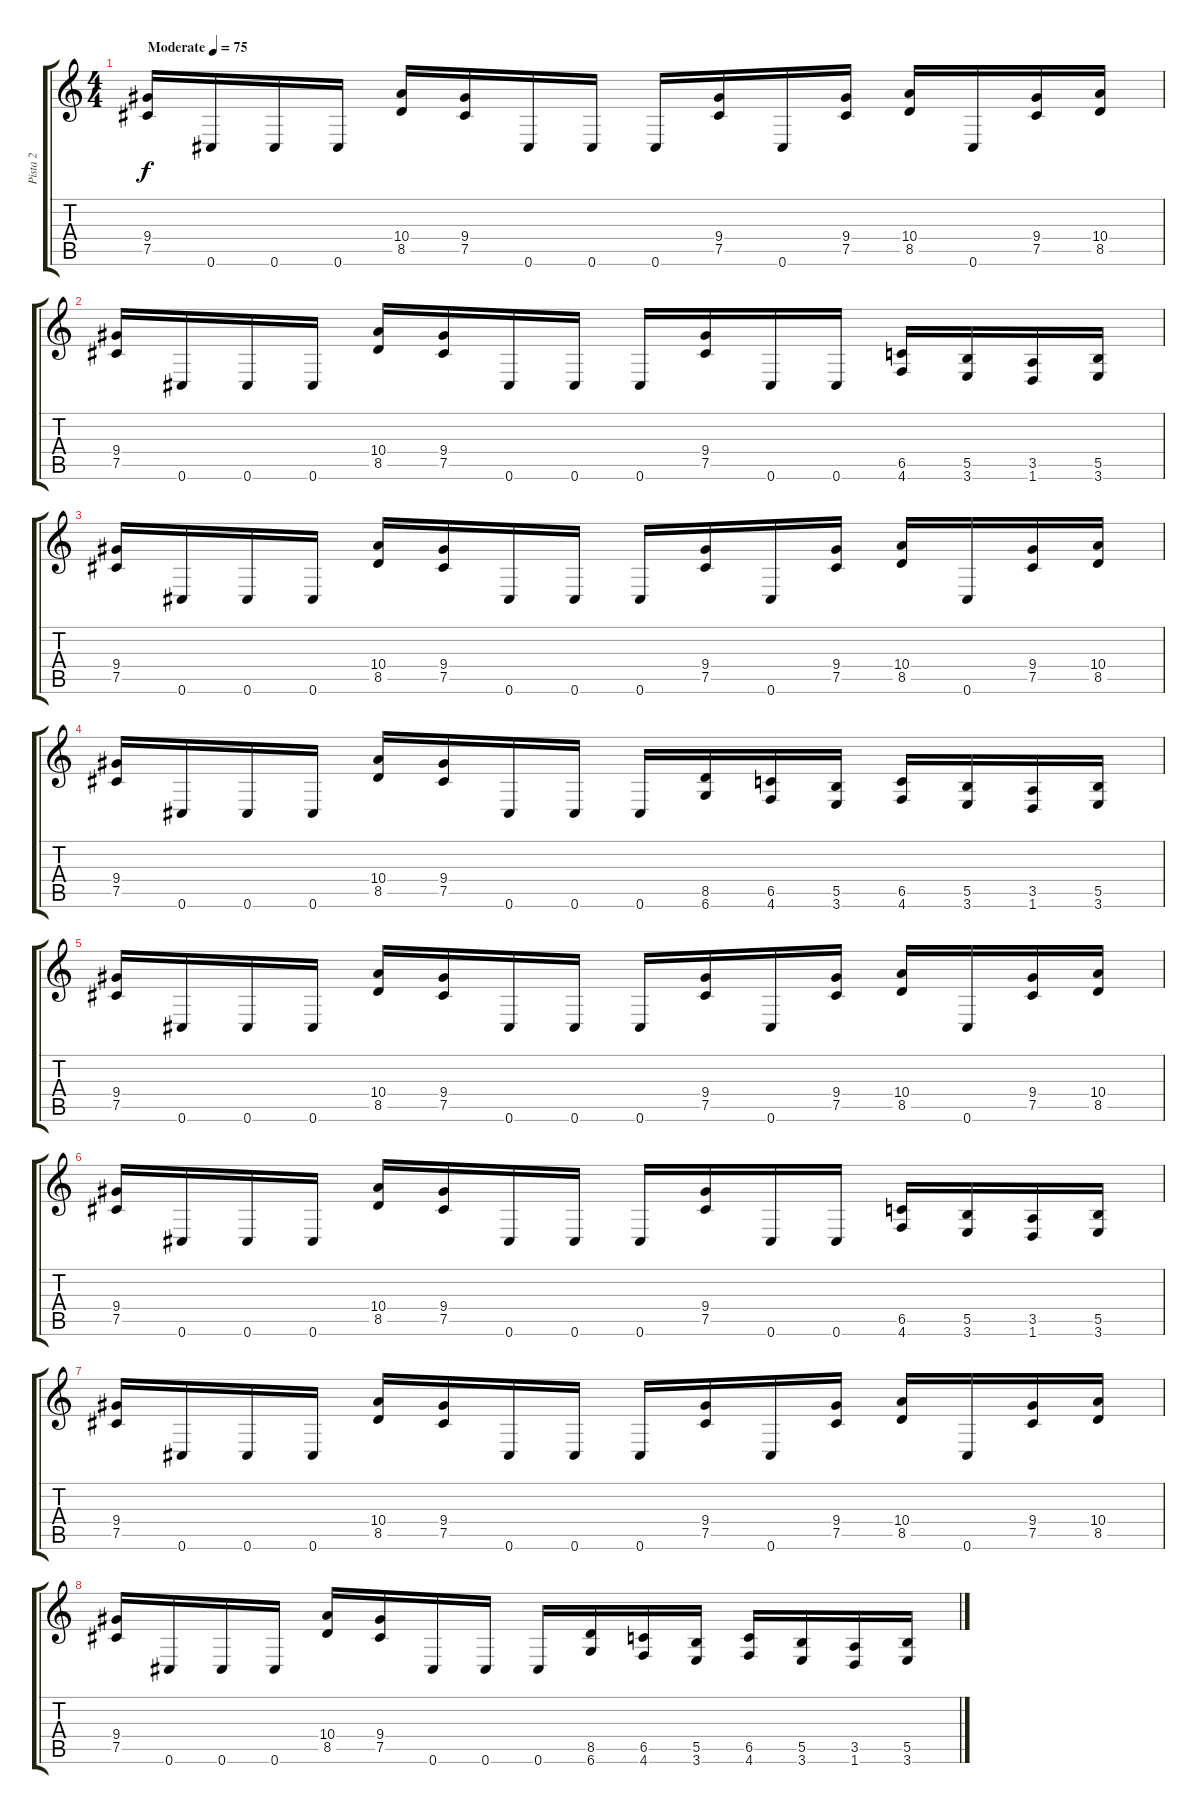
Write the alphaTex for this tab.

\track ("Pista 2" "Pista 2") {instrument distortionguitar}
\staff {score tabs}
\tuning (Db4 Ab3 E3 B2 Gb2 Db2) {hide}
\ts (4 4)
\tempo (75 "Moderate")
\clef g2
\ks c
(9.4 7.5).16{dy f instrument distortionguitar} 0.6.16 0.6.16 0.6.16 (10.4 8.5).16 (9.4 7.5).16 0.6.16 0.6.16 0.6.16 (9.4 7.5).16 0.6.16 (9.4 7.5).16 (10.4 8.5).16 0.6.16 (9.4 7.5).16 (10.4 8.5).16 |
(9.4 7.5).16 0.6.16 0.6.16 0.6.16 (10.4 8.5).16 (9.4 7.5).16 0.6.16 0.6.16 0.6.16 (9.4 7.5).16 0.6.16 0.6.16 (6.5 4.6).16 (5.5 3.6).16 (3.5 1.6).16 (5.5 3.6).16 |
(9.4 7.5).16 0.6.16 0.6.16 0.6.16 (10.4 8.5).16 (9.4 7.5).16 0.6.16 0.6.16 0.6.16 (9.4 7.5).16 0.6.16 (9.4 7.5).16 (10.4 8.5).16 0.6.16 (9.4 7.5).16 (10.4 8.5).16 |
(9.4 7.5).16 0.6.16 0.6.16 0.6.16 (10.4 8.5).16 (9.4 7.5).16 0.6.16 0.6.16 0.6.16 (8.5 6.6).16 (6.5 4.6).16 (5.5 3.6).16 (6.5 4.6).16 (5.5 3.6).16 (3.5 1.6).16 (5.5 3.6).16 |
(9.4 7.5).16 0.6.16 0.6.16 0.6.16 (10.4 8.5).16 (9.4 7.5).16 0.6.16 0.6.16 0.6.16 (9.4 7.5).16 0.6.16 (9.4 7.5).16 (10.4 8.5).16 0.6.16 (9.4 7.5).16 (10.4 8.5).16 |
(9.4 7.5).16 0.6.16 0.6.16 0.6.16 (10.4 8.5).16 (9.4 7.5).16 0.6.16 0.6.16 0.6.16 (9.4 7.5).16 0.6.16 0.6.16 (6.5 4.6).16 (5.5 3.6).16 (3.5 1.6).16 (5.5 3.6).16 |
(9.4 7.5).16 0.6.16 0.6.16 0.6.16 (10.4 8.5).16 (9.4 7.5).16 0.6.16 0.6.16 0.6.16 (9.4 7.5).16 0.6.16 (9.4 7.5).16 (10.4 8.5).16 0.6.16 (9.4 7.5).16 (10.4 8.5).16 |
(9.4 7.5).16 0.6.16 0.6.16 0.6.16 (10.4 8.5).16 (9.4 7.5).16 0.6.16 0.6.16 0.6.16 (8.5 6.6).16 (6.5 4.6).16 (5.5 3.6).16 (6.5 4.6).16 (5.5 3.6).16 (3.5 1.6).16 (5.5 3.6).16
